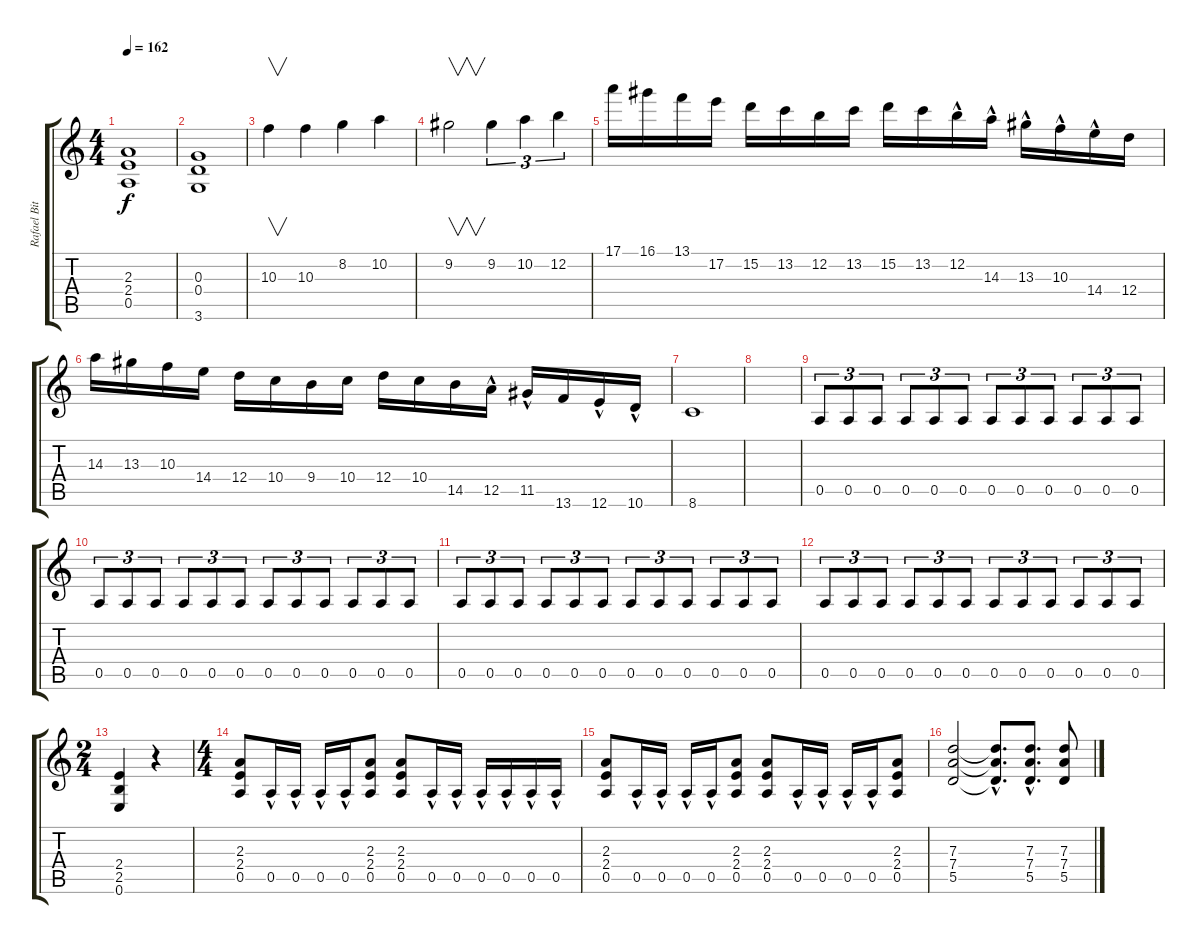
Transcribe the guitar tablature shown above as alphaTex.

\track ("Rafael Bittencourt" "Rafael Bit") {instrument distortionguitar}
\staff {score tabs}
\tuning (E4 B3 G3 D3 A2 E2) {hide}
\ts (4 4)
\tempo 162
\clef g2
\ks c
(2.3 2.4 0.5).1{dy f} |
(0.3 0.4 3.6).1 |
10.3.4{v} 10.3.4 8.2.4 10.2.4 |
9.2.2{v} 9.2.4{tu (3 2)} 10.2.4{tu (3 2)} 12.2.4{tu (3 2)} |
17.1.16 16.1.16 13.1.16 17.2.16 15.2.16 13.2.16 12.2.16 13.2.16 15.2.16 13.2.16 12.2{hac}.16 14.3{hac}.16 13.3{hac}.16 10.3{hac}.16 14.4{hac}.16 12.4.16 |
14.3.16 13.3.16 10.3.16 14.4.16 12.4.16 10.4.16 9.4.16 10.4.16 12.4.16 10.4.16 14.5.16 12.5{hac}.16 11.5{hac}.16 13.6.16 12.6{hac}.16 10.6{hac}.16 |
8.6.1 |
|
0.5.8{tu (3 2)} 0.5.8{tu (3 2)} 0.5.8{tu (3 2)} 0.5.8{tu (3 2)} 0.5.8{tu (3 2)} 0.5.8{tu (3 2)} 0.5.8{tu (3 2)} 0.5.8{tu (3 2)} 0.5.8{tu (3 2)} 0.5.8{tu (3 2)} 0.5.8{tu (3 2)} 0.5.8{tu (3 2)} |
0.5.8{tu (3 2)} 0.5.8{tu (3 2)} 0.5.8{tu (3 2)} 0.5.8{tu (3 2)} 0.5.8{tu (3 2)} 0.5.8{tu (3 2)} 0.5.8{tu (3 2)} 0.5.8{tu (3 2)} 0.5.8{tu (3 2)} 0.5.8{tu (3 2)} 0.5.8{tu (3 2)} 0.5.8{tu (3 2)} |
0.5.8{tu (3 2)} 0.5.8{tu (3 2)} 0.5.8{tu (3 2)} 0.5.8{tu (3 2)} 0.5.8{tu (3 2)} 0.5.8{tu (3 2)} 0.5.8{tu (3 2)} 0.5.8{tu (3 2)} 0.5.8{tu (3 2)} 0.5.8{tu (3 2)} 0.5.8{tu (3 2)} 0.5.8{tu (3 2)} |
0.5.8{tu (3 2)} 0.5.8{tu (3 2)} 0.5.8{tu (3 2)} 0.5.8{tu (3 2)} 0.5.8{tu (3 2)} 0.5.8{tu (3 2)} 0.5.8{tu (3 2)} 0.5.8{tu (3 2)} 0.5.8{tu (3 2)} 0.5.8{tu (3 2)} 0.5.8{tu (3 2)} 0.5.8{tu (3 2)} |
\ts (2 4)
(2.4 2.5 0.6).4 r.4 |
\ts (4 4)
(2.3 2.4 0.5).8 0.5{hac}.16 0.5{hac}.16 0.5{hac}.16 0.5{hac}.16 (2.3 2.4 0.5).8 (2.3 2.4 0.5).8 0.5{hac}.16 0.5{hac}.16 0.5{hac}.16 0.5{hac}.16 0.5{hac}.16 0.5{hac}.16 |
(2.3 2.4 0.5).8 0.5{hac}.16 0.5{hac}.16 0.5{hac}.16 0.5{hac}.16 (2.3 2.4 0.5).8 (2.3 2.4 0.5).8 0.5{hac}.16 0.5{hac}.16 0.5{hac}.16 0.5{hac}.16 (2.3 2.4 0.5).8 |
(7.3 7.4 5.5).2 (7.3{hac t} 7.4{hac t} 5.5{hac t}).8{d} (7.3{hac} 7.4{hac} 5.5{hac}).8{d} (7.3 7.4 5.5).8
